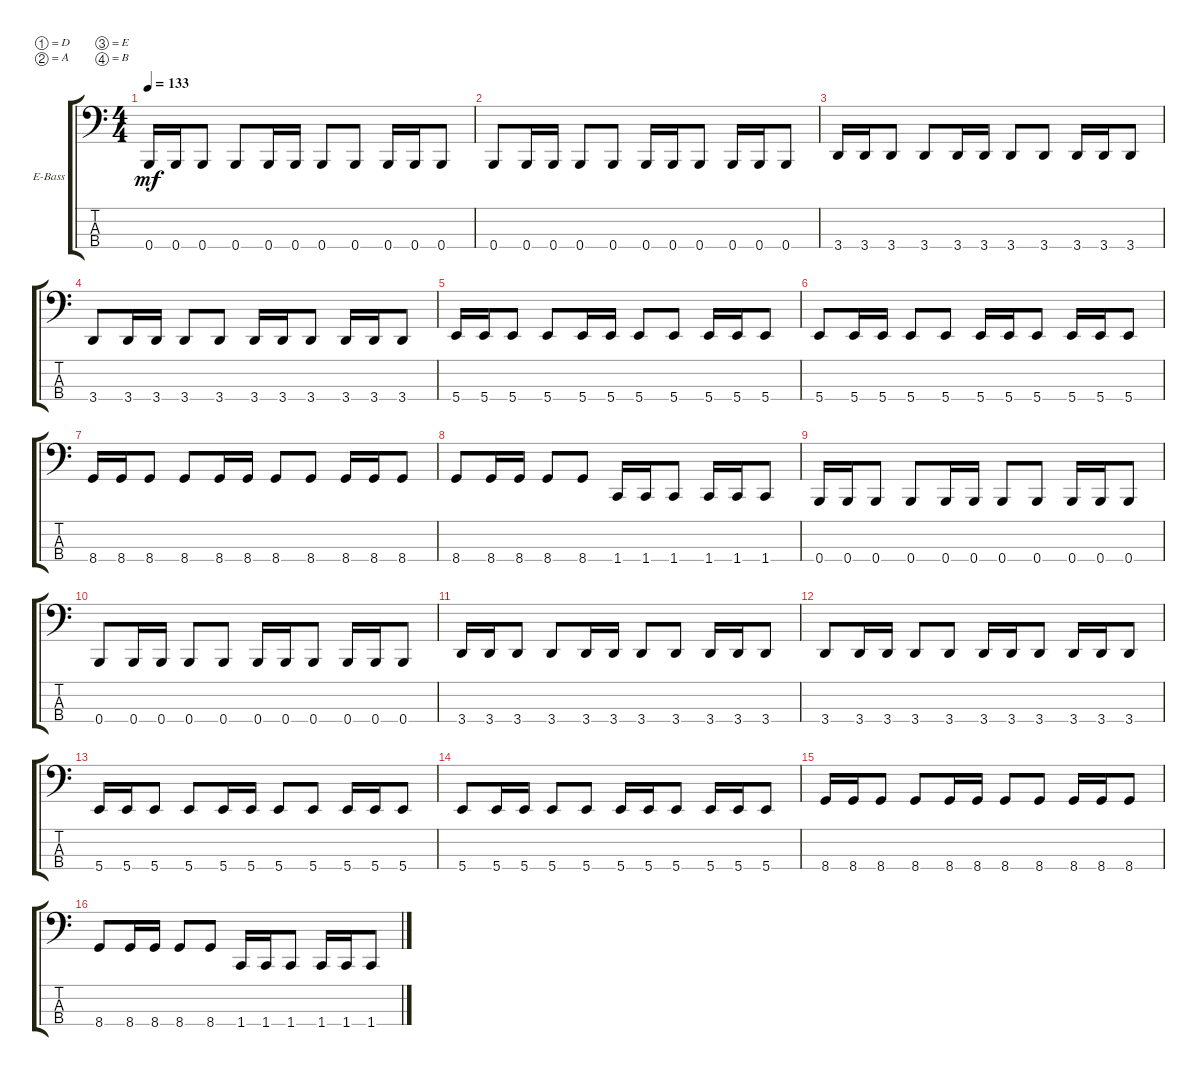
\bracketExtendMode groupsimilarinstruments
\firstSystemTrackNameOrientation horizontal
\otherSystemsTrackNameOrientation horizontal
\track ("Gustaf Jorde" "E-Bass") {instrument electricbassfinger}
\staff {score tabs}
\tuning (D2 A1 E1 B0)
\ts (4 4)
\tempo 133
\clef f4
\ks c
0.4.16{dy mf} 0.4.16 0.4.8 0.4.8 0.4.16 0.4.16 0.4.8 0.4.8 0.4.16 0.4.16 0.4.8 |
0.4.8 0.4.16 0.4.16 0.4.8 0.4.8 0.4.16 0.4.16 0.4.8 0.4.16 0.4.16 0.4.8 |
3.4.16 3.4.16 3.4.8 3.4.8 3.4.16 3.4.16 3.4.8 3.4.8 3.4.16 3.4.16 3.4.8 |
3.4.8 3.4.16 3.4.16 3.4.8 3.4.8 3.4.16 3.4.16 3.4.8 3.4.16 3.4.16 3.4.8 |
5.4.16 5.4.16 5.4.8 5.4.8 5.4.16 5.4.16 5.4.8 5.4.8 5.4.16 5.4.16 5.4.8 |
5.4.8 5.4.16 5.4.16 5.4.8 5.4.8 5.4.16 5.4.16 5.4.8 5.4.16 5.4.16 5.4.8 |
8.4.16 8.4.16 8.4.8 8.4.8 8.4.16 8.4.16 8.4.8 8.4.8 8.4.16 8.4.16 8.4.8 |
8.4.8 8.4.16 8.4.16 8.4.8 8.4.8 1.4.16 1.4.16 1.4.8 1.4.16 1.4.16 1.4.8 |
0.4.16 0.4.16 0.4.8 0.4.8 0.4.16 0.4.16 0.4.8 0.4.8 0.4.16 0.4.16 0.4.8 |
0.4.8 0.4.16 0.4.16 0.4.8 0.4.8 0.4.16 0.4.16 0.4.8 0.4.16 0.4.16 0.4.8 |
3.4.16 3.4.16 3.4.8 3.4.8 3.4.16 3.4.16 3.4.8 3.4.8 3.4.16 3.4.16 3.4.8 |
3.4.8 3.4.16 3.4.16 3.4.8 3.4.8 3.4.16 3.4.16 3.4.8 3.4.16 3.4.16 3.4.8 |
5.4.16 5.4.16 5.4.8 5.4.8 5.4.16 5.4.16 5.4.8 5.4.8 5.4.16 5.4.16 5.4.8 |
5.4.8 5.4.16 5.4.16 5.4.8 5.4.8 5.4.16 5.4.16 5.4.8 5.4.16 5.4.16 5.4.8 |
8.4.16 8.4.16 8.4.8 8.4.8 8.4.16 8.4.16 8.4.8 8.4.8 8.4.16 8.4.16 8.4.8 |
8.4.8 8.4.16 8.4.16 8.4.8 8.4.8 1.4.16 1.4.16 1.4.8 1.4.16 1.4.16 1.4.8
